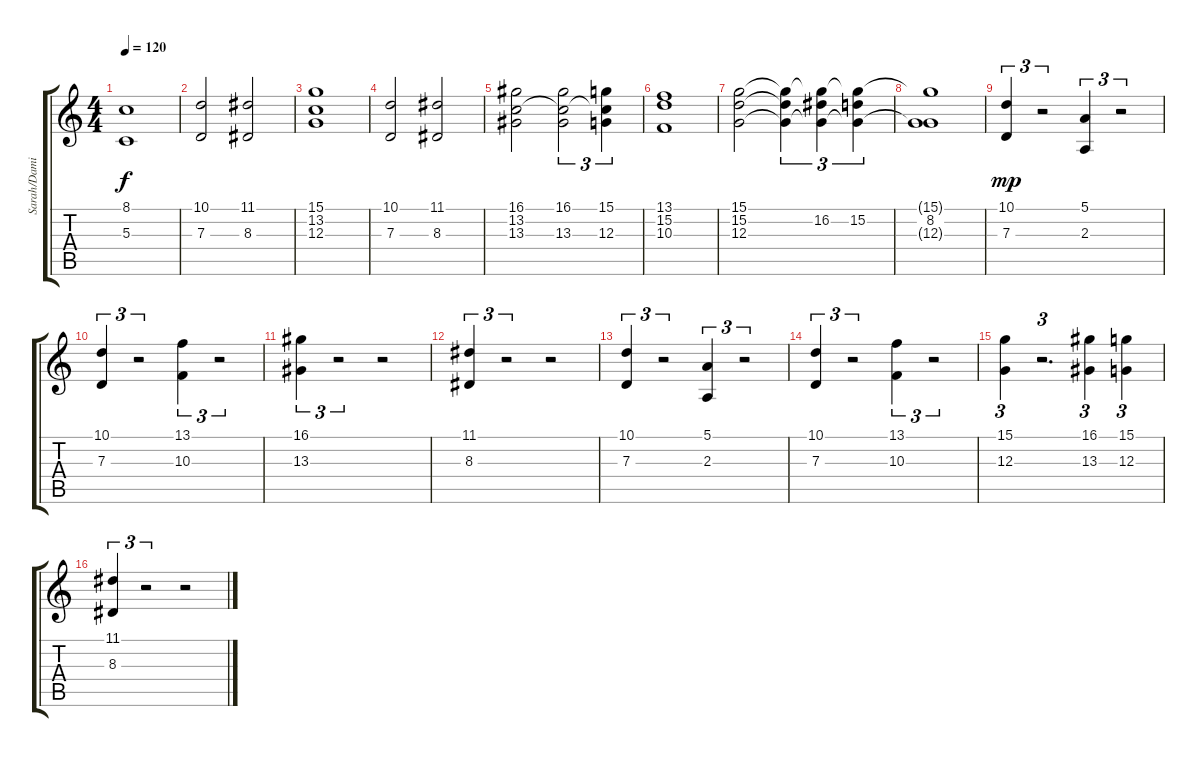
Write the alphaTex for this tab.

\track ("Sarah/Damien (Choir/Keyb)" "Sarah/Dami") {instrument pad4choir}
\staff {score tabs}
\tuning (E4 B3 G3 D3 A2 D2) {hide}
\ts (4 4)
\tempo 120
\clef g2
\ks c
(8.1 5.3).1{dy f} |
(10.1 7.3).2 (11.1 8.3).2 |
(15.1 13.2 12.3).1 |
(10.1 7.3).2 (11.1 8.3).2 |
(16.1 13.2 13.3).2 (16.1 13.2{t} 13.3).2{tu (3 2)} (15.1 13.2{t} 12.3).4{tu (3 2)} |
(13.1 15.2 10.3).1 |
(15.1 15.2 12.3).2 (15.1{t} 15.2{t} 12.3{t}).4{tu (3 2)} (15.1{t} 16.2 12.3{t}).4{tu (3 2)} (15.1{t} 15.2 12.3{t}).4{tu (3 2)} |
(15.1{t} 8.2 12.3{t}).1 |
(10.1 7.3).4{tu (3 2) dy mp} r.2{tu (3 2)} (5.1 2.3).4{tu (3 2)} r.2{tu (3 2)} |
(10.1 7.3).4{tu (3 2)} r.2{tu (3 2)} (13.1 10.3).4{tu (3 2)} r.2{tu (3 2)} |
(16.1 13.3).4{tu (3 2)} r.2{tu (3 2)} r.2 |
(11.1 8.3).4{tu (3 2)} r.2{tu (3 2)} r.2 |
(10.1 7.3).4{tu (3 2)} r.2{tu (3 2)} (5.1 2.3).4{tu (3 2)} r.2{tu (3 2)} |
(10.1 7.3).4{tu (3 2)} r.2{tu (3 2)} (13.1 10.3).4{tu (3 2)} r.2{tu (3 2)} |
(15.1 12.3).4{tu (3 2)} r.2{d tu (3 2)} (16.1 13.3).4{tu (3 2)} (15.1 12.3).4{tu (3 2)} |
(11.1 8.3).4{tu (3 2)} r.2{tu (3 2)} r.2
